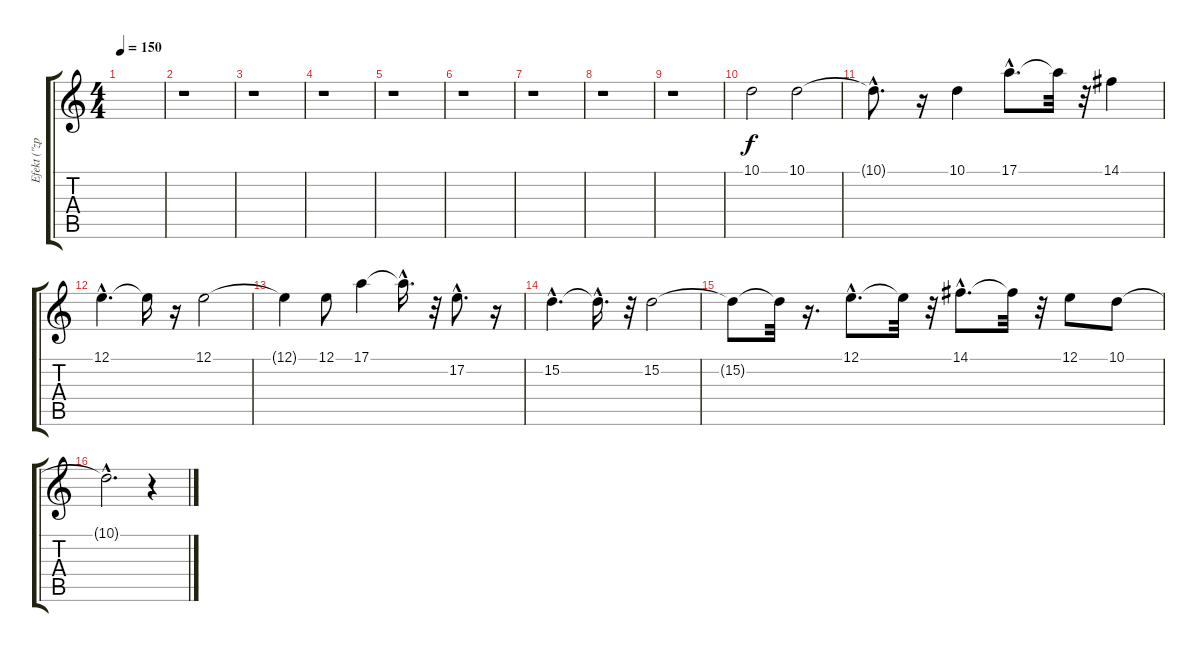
\track ("Efekt (\"zpìv 2\")" "Efekt (\"zp") {instrument synthstrings1}
\staff {score tabs}
\tuning (E4 B3 G3 D3 A2 E2) {hide}
\ts (4 4)
\tempo 150
\clef g2
\ks c
|
r.1 |
r.1 |
r.1 |
r.1 |
r.1 |
r.1 |
r.1 |
r.1 |
10.1.2{volume 16} 10.1.2 |
10.1{hac t}.8{d} r.16 10.1.4 17.1{hac}.8{d} 17.1{t}.32 r.32 14.1.4 |
12.1{hac}.4{d} 12.1{t}.16 r.16 12.1.2 |
12.1{t}.4 12.1.8 17.1.4 17.1{hac t}.16{d} r.32 17.2{hac}.8{d} r.16 |
15.2{hac}.4{d} 15.2{hac t}.16{d} r.32 15.2.2 |
15.2{t}.8 15.2{t}.32 r.16{d} 12.1{hac}.8{d} 12.1{t}.32 r.32 14.1{hac}.8{d} 14.1{t}.32 r.32 12.1.8 10.1.8 |
10.1{hac t}.2{d} r.4
